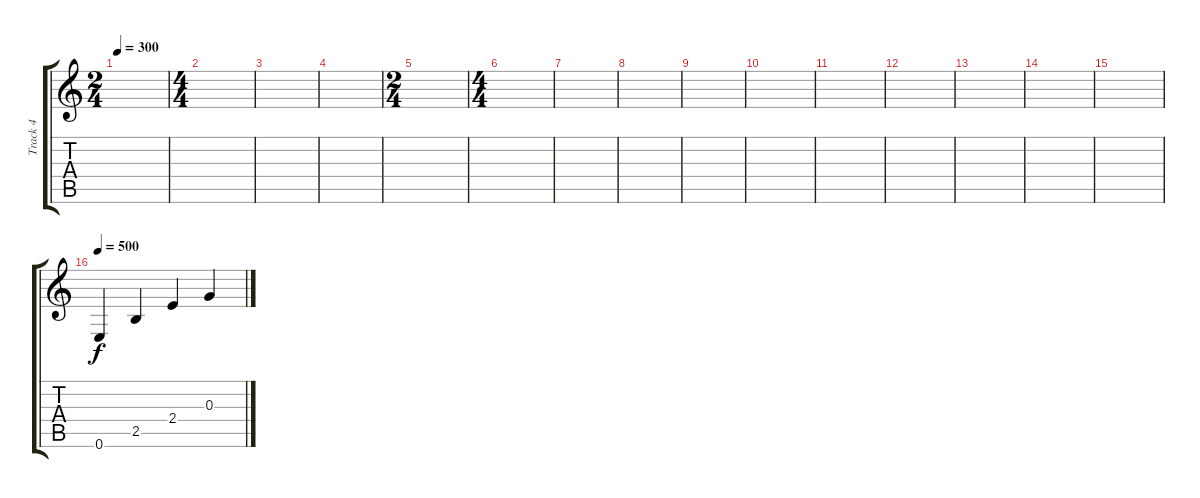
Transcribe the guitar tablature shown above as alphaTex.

\track ("Track 4" "Track 4") {instrument electricguitarclean}
\staff {score tabs}
\tuning (E4 B3 G3 D3 A2 E2) {hide}
\ts (2 4)
\tempo 300
\clef g2
\ks c
|
\ts (4 4)
|
|
|
\ts (2 4)
|
\ts (4 4)
|
|
|
|
|
|
|
|
|
|
\tempo 500
0.6.4 2.5.4 2.4.4 0.3.4
